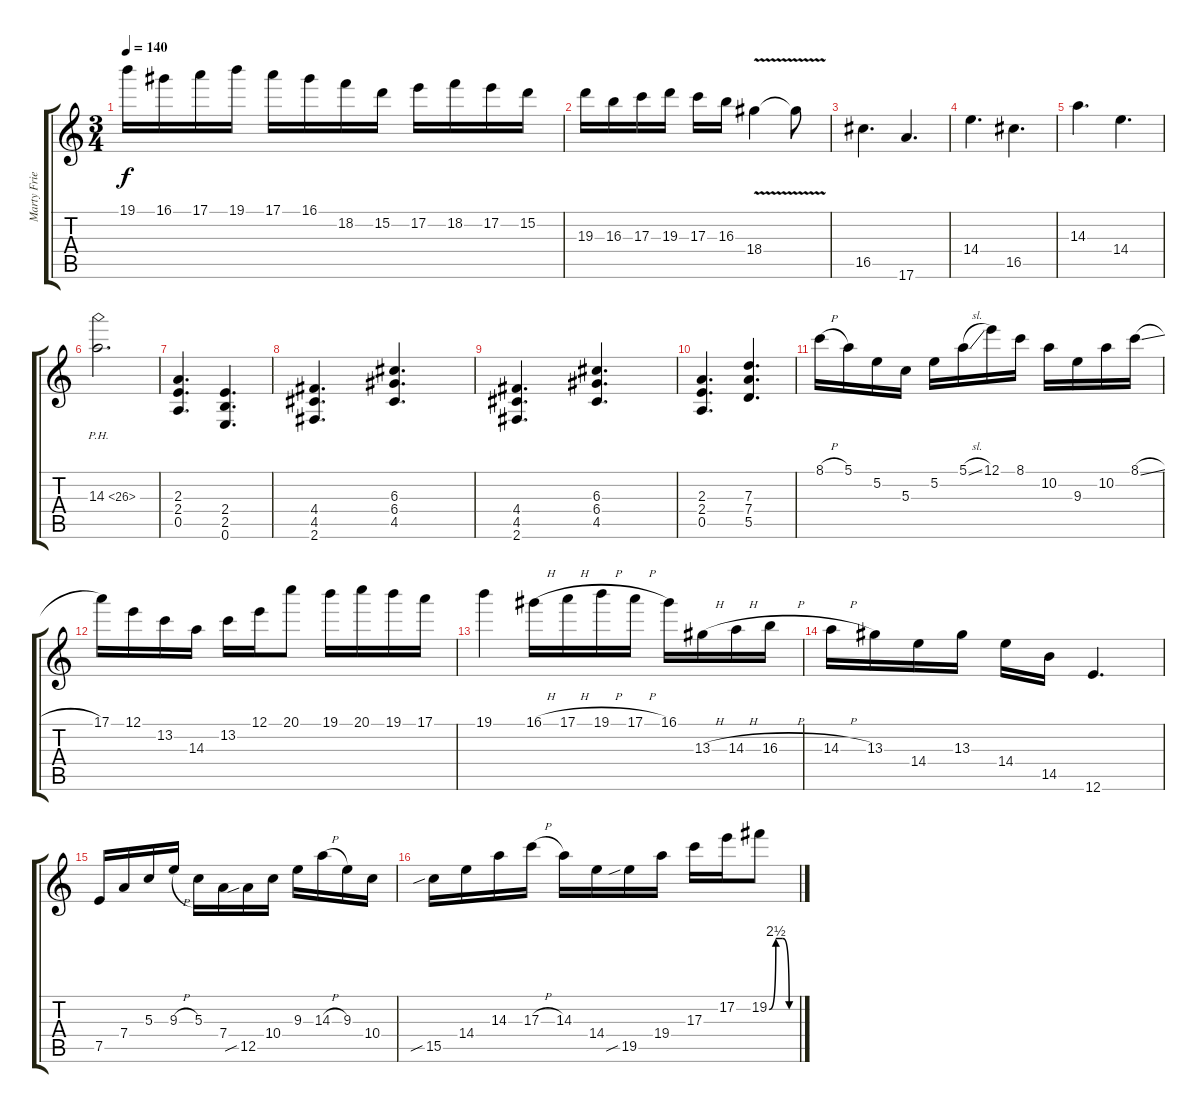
\track ("Marty Friedman" "Marty Frie") {instrument overdrivenguitar}
\staff {score tabs}
\tuning (E4 B3 G3 D3 A2 E2) {hide}
\ts (3 4)
\tempo 140
\clef g2
\ks c
19.1.16{dy f} 16.1.16 17.1.16 19.1.16 17.1.16 16.1.16 18.2.16 15.2.16 17.2.16 18.2.16 17.2.16 15.2.16 |
19.3.16 16.3.16 17.3.16 19.3.16 17.3.16 16.3.16 18.4{v}.4 18.4{t}.8 |
16.5.4{d} 17.6.4{d} |
14.4.4{d} 16.5.4{d} |
14.3.4{d} 14.4.4{d} |
14.3{ph 12}.2{d} |
(2.3 2.4 0.5).4{d} (2.4 2.5 0.6).4{d} |
(4.4 4.5 2.6).4{d} (6.3 6.4 4.5).4{d} |
(4.4 4.5 2.6).4{d} (6.3 6.4 4.5).4{d} |
(2.3 2.4 0.5).4{d} (7.3 7.4 5.5).4{d} |
8.1{h}.16 5.1.16 5.2.16 5.3.16 5.2.16 5.1{sl}.16 12.1.16 8.1.16 10.2.16 9.3.16 10.2.16 8.1{sl}.16 |
17.1.16 12.1.16 13.2.16 14.3.16 13.2.16 12.1.16 20.1.8 19.1.16 20.1.16 19.1.16 17.1.16 |
19.1.4 16.1{h}.16 17.1{h}.16 19.1{h}.16 17.1{h}.16 16.1.16 13.3{h}.16 14.3{h}.16 16.3{h}.16 |
14.3{h}.16 13.3.16 14.4.16 13.3.16 14.4.16 14.5.16 12.6.4{d} |
7.5.16 7.4.16 5.3.16 9.3{h}.16 5.3.16 7.4.16 12.5{sib}.16 10.4.16 9.3.16 14.3{h}.16 9.3.16 10.4.16 |
15.5{sib}.16 14.4.16 14.3.16 17.3{h}.16 14.3.16 14.4.16 19.5{sib}.16 19.4.16 17.3.16 17.2.16 19.2{be (custom 0 0 15 10 30 10 45 0 60 0)}.8
